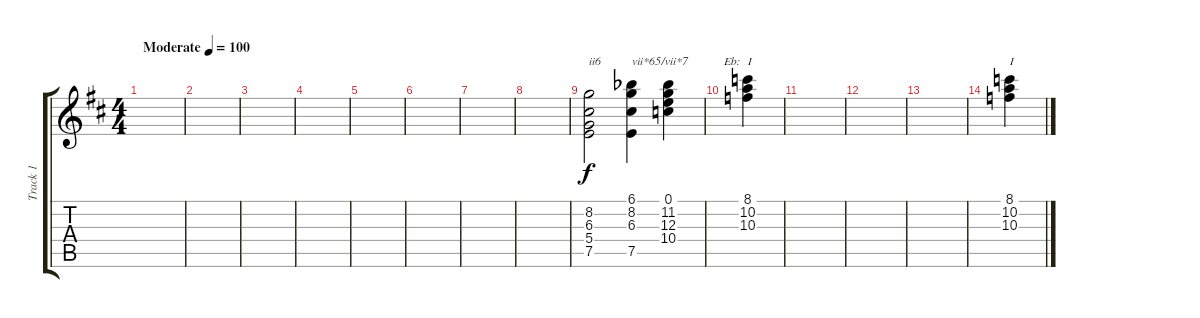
\track ("Track 1" "Track 1") {mute instrument acousticguitarnylon}
\staff {score tabs}
\tuning (E4 B3 G3 D3 A2 E2) {hide}
\ts (4 4)
\tempo (100 "Moderate")
\clef g2
\ks bminor
|
|
|
|
|
|
|
|
(8.2 6.3 5.4 7.5).2{txt "ii6"} (6.1{acc b} 8.2 6.3 7.5).4{txt "vii*65/vii*7            Eb:"} (0.1 11.2{acc b} 12.3 10.4).4 |
(8.1 10.2 10.3).4{txt "I"} |
|
|
|
(8.1 10.2 10.3).4{txt "I"}
